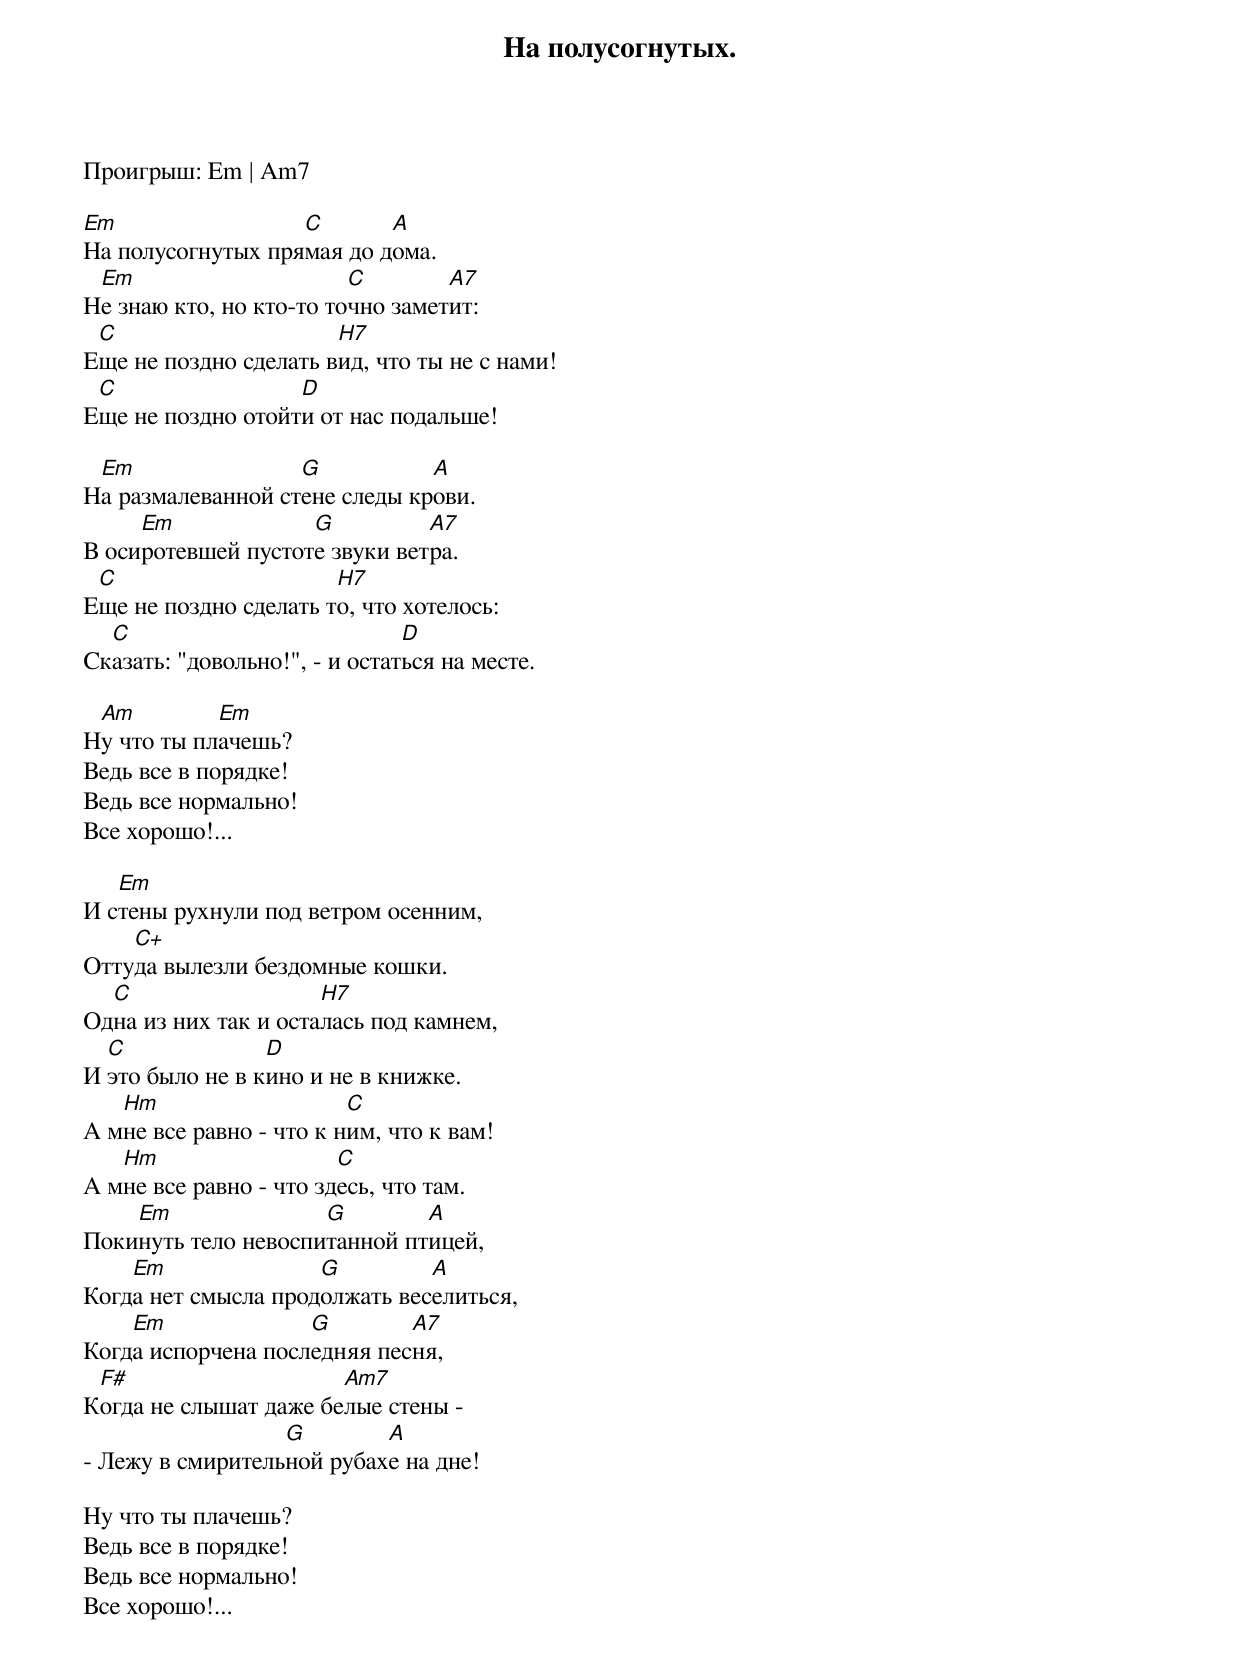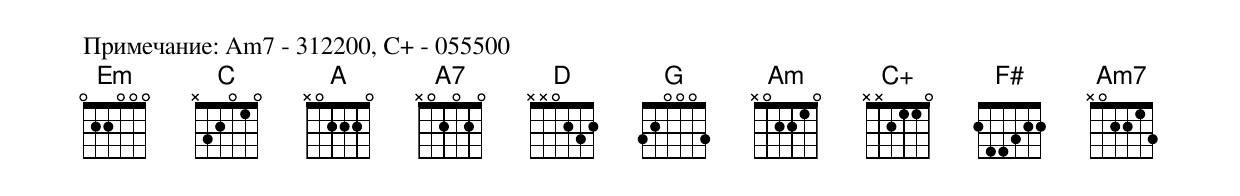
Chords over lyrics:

На полусогнутых.

Проигрыш: Em | Am7

Em                 C       A
На полусогнутых прямая до дома.
 Em                      C        A7
Не знаю кто, но кто-то точно заметит:
 C                     H7
Еще не поздно сделать вид, что ты не с нами!
 C                 D
Еще не поздно отойти от нас подальше!

 Em                G           A
На размалеванной стене следы крови.
     Em             G          A7
В осиротевшей пустоте звуки ветра.
 C                     H7
Еще не поздно сделать то, что хотелось:
  C                            D
Сказать: "довольно!", - и остаться на месте.

 Am         Em
Ну что ты плачешь?
Ведь все в порядке!
Ведь все нормально!
Все хорошо!...

   Em
И стены рухнули под ветром осенним,
    C+
Оттуда вылезли бездомные кошки.
  C                   H7
Одна из них так и осталась под камнем,
  C              D
И это было не в кино и не в книжке.
   Hm                    C
А мне все равно - что к ним, что к вам!
   Hm                   C
А мне все равно - что здесь, что там.
    Em               G        A
Покинуть тело невоспитанной птицей,
    Em               G         A
Когда нет смысла продолжать веселиться,
    Em              G        A7
Когда испорчена последняя песня,
 F#                    Am7
Когда не слышат даже белые стены -
                  G        A
- Лежу в смирительной рубахе на дне!

Ну что ты плачешь?
Ведь все в порядке!
Ведь все нормально!
Все хорошо!...

Примечание: Am7 - 312200, C+ - 055500
